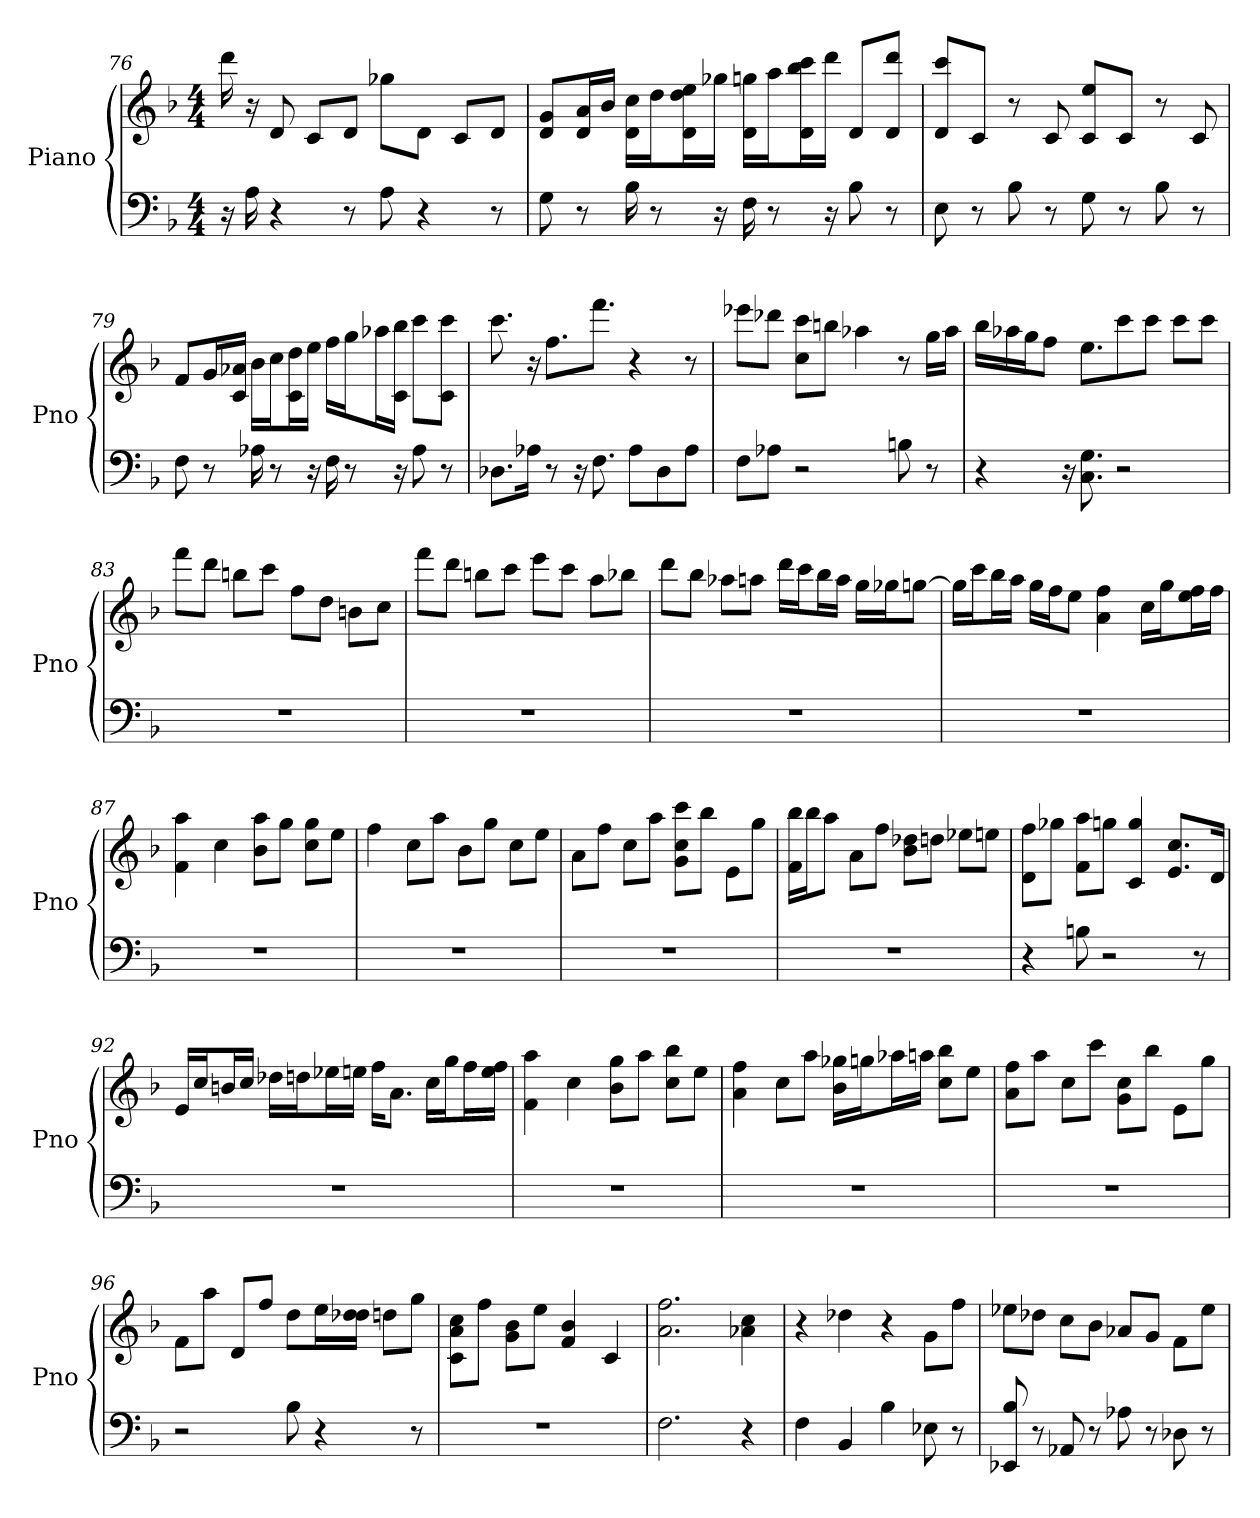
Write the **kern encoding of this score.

**kern	**kern
*part1	*part1
*staff2	*staff1
*I"Piano	*
*I'Pno	*
*clefF4	*clefG2
*k[b-]	*k[b-]
*F:	*F:
*M4/4	*M4/4
=76	=76
16r	16ddd
16A	16r
4r	8d
.	8c/L
8r	8d/J
8A	8gg-\L
4r	8d\J
.	8c/L
8r	8d/J
=77	=77
8G	8g/ 8d/L
8r	16d/ 16a/L
.	16b-/JJ
16B-	16cc\ 16d\LL
8r	16dd\J
.	16ee\ 16d\ 16dd\L
16r	16gg-\JJ
16F	16d\ 16gg\LL
8r	16aa\J
.	16d\ 16bb-\ 16ccc\L
16r	16ddd\JJ
8B-	8d/L
8r	8ddd/ 8d/J
=78	=78
8E	8d/ 8ccc/L
8r	8c/J
8B-	8r
8r	8c
8G	8ee/ 8c/L
8r	8c/J
8B-	8r
8r	8c
=79	=79
8F	8f/L
8r	16g/L
.	16c/ 16a-/JJ
16A-	16b-\LL
8r	16cc\J
.	16dd\ 16c\L
16r	16ee\JJ
16F	16ff\LL
8r	16gg\J
.	16aa-\L
16r	16c\ 16bb-\JJ
8A-	8ccc\L
8r	8ccc\ 8c\J
=80	=80
8.D-\L	8.ccc
16A-\Jk	16r
8r	8.ff\L
16r	.
8.F	8.fff\J
8A-\L	4r
8D-\	.
8A-\J	8r
=81	=81
8F\L	8eee-\L
8A-\J	8ddd-\J
2r	8ccc\ 8cc\L
.	8bb\J
.	4aa-
8B	8r
8r	16gg\LL
.	16aa-\JJ
=82	=82
4r	16bb-\LL
.	16aa-\J
.	16gg\K
.	8ff\J
16r	.
8.C 8.G	8.ee\L
2r	8ccc\
.	8ccc\J
.	8ccc\L
.	8ccc\J
=83	=83
1r	8fff\L
.	8ddd\J
.	8bb\L
.	8ccc\J
.	8ff\L
.	8dd\J
.	8b\L
.	8cc\J
=84	=84
1r	8fff\L
.	8ddd\J
.	8bb\L
.	8ccc\J
.	8eee\L
.	8ccc\J
.	8aa\L
.	8bb-\J
=85	=85
1r	8ddd\L
.	8bb-\J
.	8aa-\L
.	8aa\J
.	16ddd\LL
.	16ccc\J
.	16bb-\L
.	16aa\JJ
.	16gg\LL
.	16gg-\J
.	[8gg\J
=86	=86
1r	16gg\LL]
.	16ccc\J
.	16bb-\L
.	16aa\JJ
.	16gg\LL
.	16ff\J
.	8ee\J
.	4ff 4a
.	16cc\LL
.	16gg\J
.	16ff\ 16ee\L
.	16ff\JJ
=87	=87
1r	4f 4aa
.	4cc
.	8aa\ 8b-\L
.	8gg\J
.	8cc\ 8gg\L
.	8ee\J
=88	=88
1r	4ff
.	8cc\L
.	8aa\J
.	8b-\L
.	8gg\J
.	8cc\L
.	8ee\J
=89	=89
1r	8a\L
.	8ff\J
.	8cc\L
.	8aa\J
.	8cc\ 8ccc\ 8g\L
.	8bb-\J
.	8e\L
.	8gg\J
=90	=90
1r	16f\ 16bb-\LL
.	16bb-\J
.	8aa\J
.	8a\L
.	8ff\J
.	8dd-\ 8b-\L
.	8dd\J
.	8ee-\L
.	8ee\J
=91	=91
4r	8ff\ 8d\L
.	8gg-\J
8B	8aa\ 8f\L
2r	8gg\J
.	4gg 4c
.	8.cc/ 8.e/L
8r	.
.	16d/Jk
=92	=92
1r	16e/LL
.	16cc/J
.	16b/L
.	16cc/JJ
.	16dd-\LL
.	16dd\J
.	16ee-\L
.	16ee\JJ
.	16ff\KL
.	8.a\J
.	16cc\LL
.	16gg\J
.	16ff\L
.	16ee\ 16ff\JJ
=93	=93
1r	4aa 4f
.	4cc
.	8b-\ 8gg\L
.	8aa\J
.	8bb-\ 8cc\L
.	8ee\J
=94	=94
1r	4ff 4a
.	8cc\L
.	8aa\J
.	16gg-\ 16b-\LL
.	16gg\J
.	16aa-\L
.	16aa\JJ
.	8bb-\ 8cc\L
.	8ee\J
=95	=95
1r	8a\ 8ff\L
.	8aa\J
.	8cc\L
.	8ccc\J
.	8cc\ 8g\L
.	8bb-\J
.	8e\L
.	8gg\J
=96	=96
2r	8f\L
.	8aa\J
.	8d/L
.	8ff/J
8B-	8dd\L
4r	16ee\L
.	16dd\ 16dd-\JJ
.	8dd\L
8r	8gg\J
=97	=97
1r	8cc\ 8c\ 8a\L
.	8ff\J
.	8b-\ 8g\L
.	8ee\J
.	4f 4b-
.	4c
=98	=98
2.F	2.ff 2.a
4r	4cc 4a-
=99	=99
4F	4r
4BB-	4dd-
4B-	4r
8E-	8g\L
8r	8ff\J
=100	=100
8EE- 8B-	8ee-\L
8r	8dd-\J
8AA-	8cc\L
8r	8b-\J
8A-	8a-/L
8r	8g/J
8D-	8f\L
8r	8ee-\J
=	=
*-	*-
